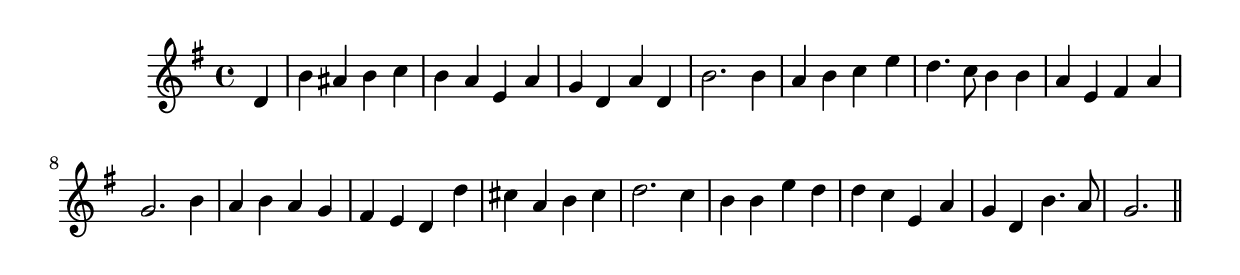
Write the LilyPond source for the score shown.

\version "2.14.0"
%{\header {
  title = "Valedictory"
  composer = "Shoals"
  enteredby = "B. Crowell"
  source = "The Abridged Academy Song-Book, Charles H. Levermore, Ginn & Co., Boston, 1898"
}%}
\score{{\key g \major
\time 4/4
%{\tempo 4=120
%}\clef treble
\relative c' {
 \partial 4
  d4 | b' ais b c | b a e a | g d a' d, | b'2. b4 | a b c e |
  d4. c8 b4 b | a4 e fis a | g2. b4 | a b a g | fis e d d' |
  cis a b cis | d2. c4 | b b e d | d c e, a | g d b'4. a8  | g2.
  \bar "||"
}

}}